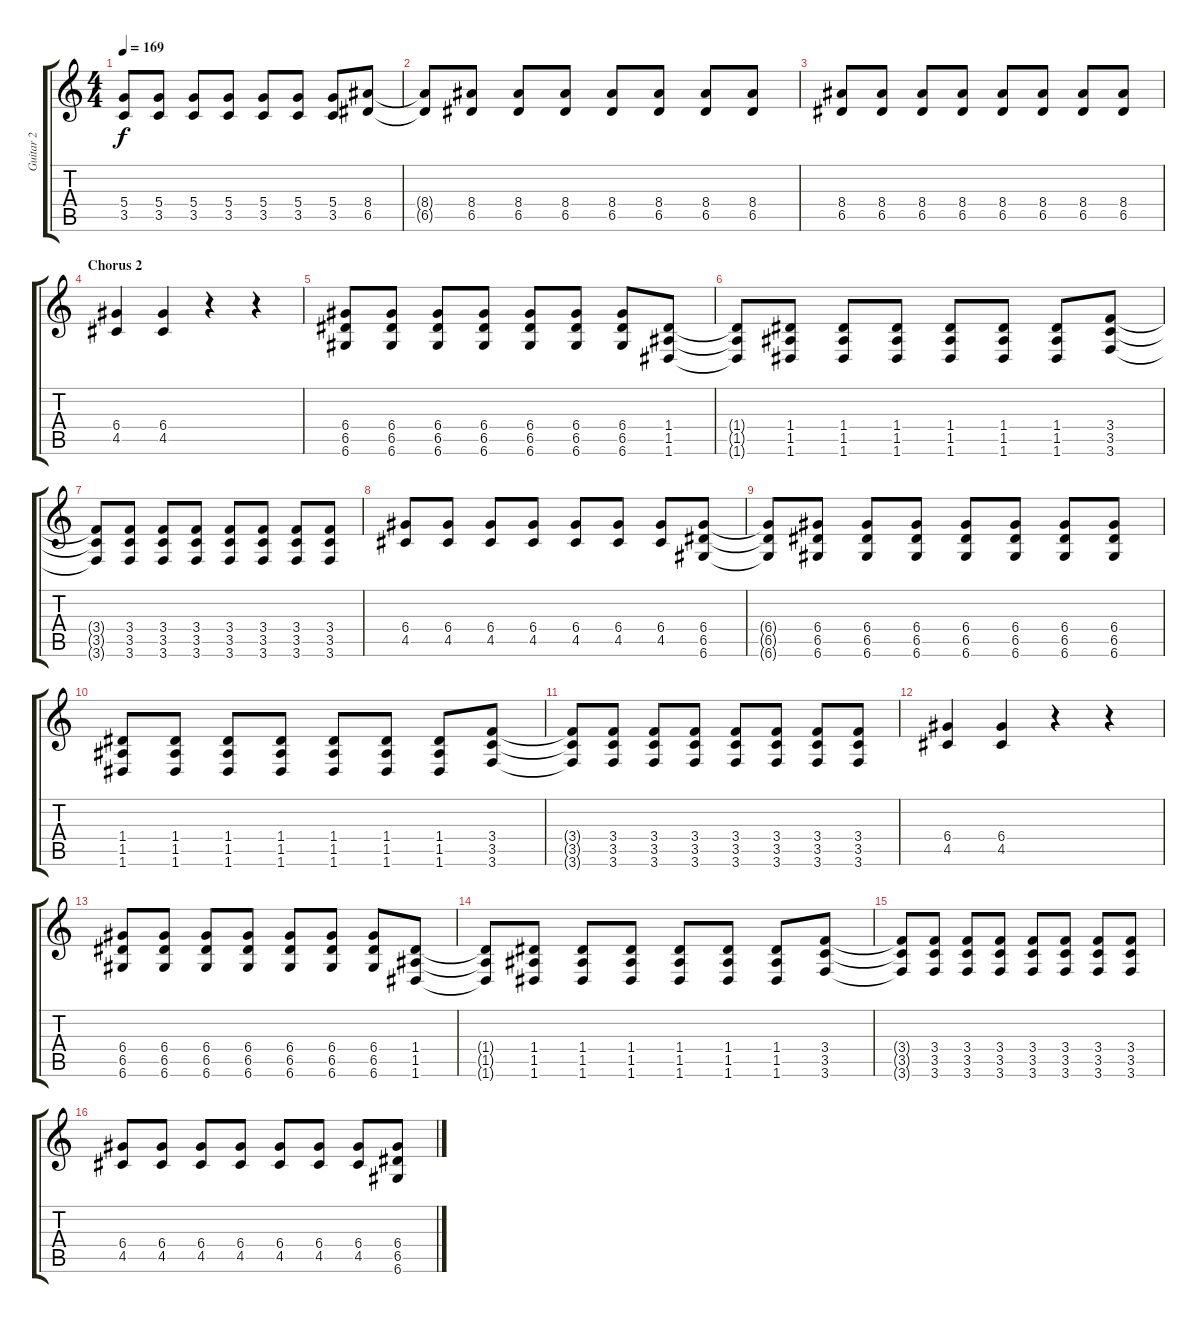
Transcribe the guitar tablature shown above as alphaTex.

\track ("Guitar 2" "Guitar 2") {instrument distortionguitar}
\staff {score tabs}
\tuning (E4 B3 G3 D3 A2 D2) {hide}
\ts (4 4)
\tempo 169
\clef g2
\ks c
(5.4{t} 3.5{t}).8{dy f} (5.4 3.5).8 (5.4 3.5).8 (5.4 3.5).8 (5.4 3.5).8 (5.4 3.5).8 (5.4 3.5).8 (8.4 6.5).8 |
(8.4{t} 6.5{t}).8 (8.4 6.5).8 (8.4 6.5).8 (8.4 6.5).8 (8.4 6.5).8 (8.4 6.5).8 (8.4 6.5).8 (8.4 6.5).8 |
(8.4 6.5).8 (8.4 6.5).8 (8.4 6.5).8 (8.4 6.5).8 (8.4 6.5).8 (8.4 6.5).8 (8.4 6.5).8 (8.4 6.5).8 |
\section ("" "Chorus 2")
(6.4 4.5).4 (6.4 4.5).4 r.4 r.4 |
(6.4 6.5 6.6).8 (6.4 6.5 6.6).8 (6.4 6.5 6.6).8 (6.4 6.5 6.6).8 (6.4 6.5 6.6).8 (6.4 6.5 6.6).8 (6.4 6.5 6.6).8 (1.4 1.5 1.6).8 |
(1.4{t} 1.5{t} 1.6{t}).8 (1.4 1.5 1.6).8 (1.4 1.5 1.6).8 (1.4 1.5 1.6).8 (1.4 1.5 1.6).8 (1.4 1.5 1.6).8 (1.4 1.5 1.6).8 (3.4 3.5 3.6).8 |
(3.4{t} 3.5{t} 3.6{t}).8 (3.4 3.5 3.6).8 (3.4 3.5 3.6).8 (3.4 3.5 3.6).8 (3.4 3.5 3.6).8 (3.4 3.5 3.6).8 (3.4 3.5 3.6).8 (3.4 3.5 3.6).8 |
(6.4 4.5).8 (6.4 4.5).8 (6.4 4.5).8 (6.4 4.5).8 (6.4 4.5).8 (6.4 4.5).8 (6.4 4.5).8 (6.4 6.5 6.6).8 |
(6.4{t} 6.5{t} 6.6{t}).8 (6.4 6.5 6.6).8 (6.4 6.5 6.6).8 (6.4 6.5 6.6).8 (6.4 6.5 6.6).8 (6.4 6.5 6.6).8 (6.4 6.5 6.6).8 (6.4 6.5 6.6).8 |
(1.4 1.5 1.6).8 (1.4 1.5 1.6).8 (1.4 1.5 1.6).8 (1.4 1.5 1.6).8 (1.4 1.5 1.6).8 (1.4 1.5 1.6).8 (1.4 1.5 1.6).8 (3.4 3.5 3.6).8 |
(3.4{t} 3.5{t} 3.6{t}).8 (3.4 3.5 3.6).8 (3.4 3.5 3.6).8 (3.4 3.5 3.6).8 (3.4 3.5 3.6).8 (3.4 3.5 3.6).8 (3.4 3.5 3.6).8 (3.4 3.5 3.6).8 |
(6.4 4.5).4 (6.4 4.5).4 r.4 r.4 |
(6.4 6.5 6.6).8 (6.4 6.5 6.6).8 (6.4 6.5 6.6).8 (6.4 6.5 6.6).8 (6.4 6.5 6.6).8 (6.4 6.5 6.6).8 (6.4 6.5 6.6).8 (1.4 1.5 1.6).8 |
(1.4{t} 1.5{t} 1.6{t}).8 (1.4 1.5 1.6).8 (1.4 1.5 1.6).8 (1.4 1.5 1.6).8 (1.4 1.5 1.6).8 (1.4 1.5 1.6).8 (1.4 1.5 1.6).8 (3.4 3.5 3.6).8 |
(3.4{t} 3.5{t} 3.6{t}).8 (3.4 3.5 3.6).8 (3.4 3.5 3.6).8 (3.4 3.5 3.6).8 (3.4 3.5 3.6).8 (3.4 3.5 3.6).8 (3.4 3.5 3.6).8 (3.4 3.5 3.6).8 |
(6.4 4.5).8 (6.4 4.5).8 (6.4 4.5).8 (6.4 4.5).8 (6.4 4.5).8 (6.4 4.5).8 (6.4 4.5).8 (6.4 6.5 6.6).8
